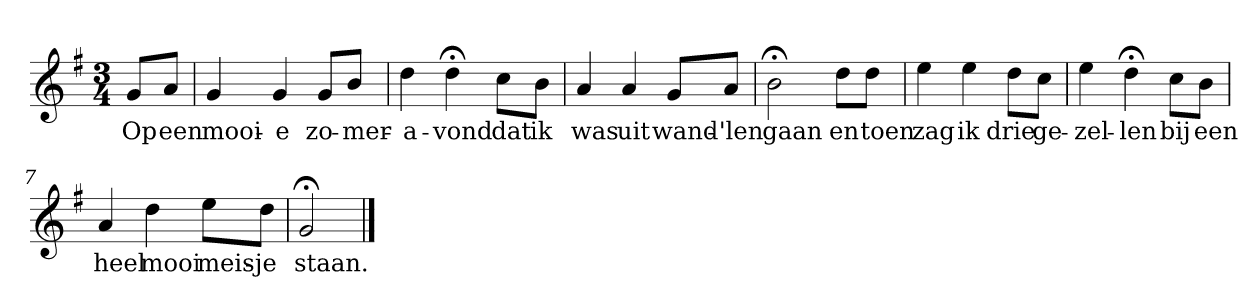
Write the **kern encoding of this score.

**kern	**text
*part1	*part1
*staff1	*staff1
*k[f#]	*
*G:	*
*M3/4	*
*MM120	*
=	=
8gL	Op
8aJ	een
=1	=1
4g	mooi-
4g	-e
8gL	zo-
8bJ	-mer-
=2	=2
4dd	-a-
4dd;<	-vond
8ccL	dat
8bJ	ik
=3	=3
4a	was
4a	uit
8gL	wand-
8aJ	-'len
=4	=4
2b;<	gaan
8ddL	en
8ddJ	toen
=5	=5
4ee	zag
4ee	ik
8ddL	drie
8ccJ	ge-
=6	=6
4ee	-zel-
4dd;<	-len
8ccL	bij
8bJ	een
=7	=7
4a	heel
4dd	mooi
8eeL	meis-
8ddJ	-je
=8	=8
2g;<	staan.
==	==
*-	*-
